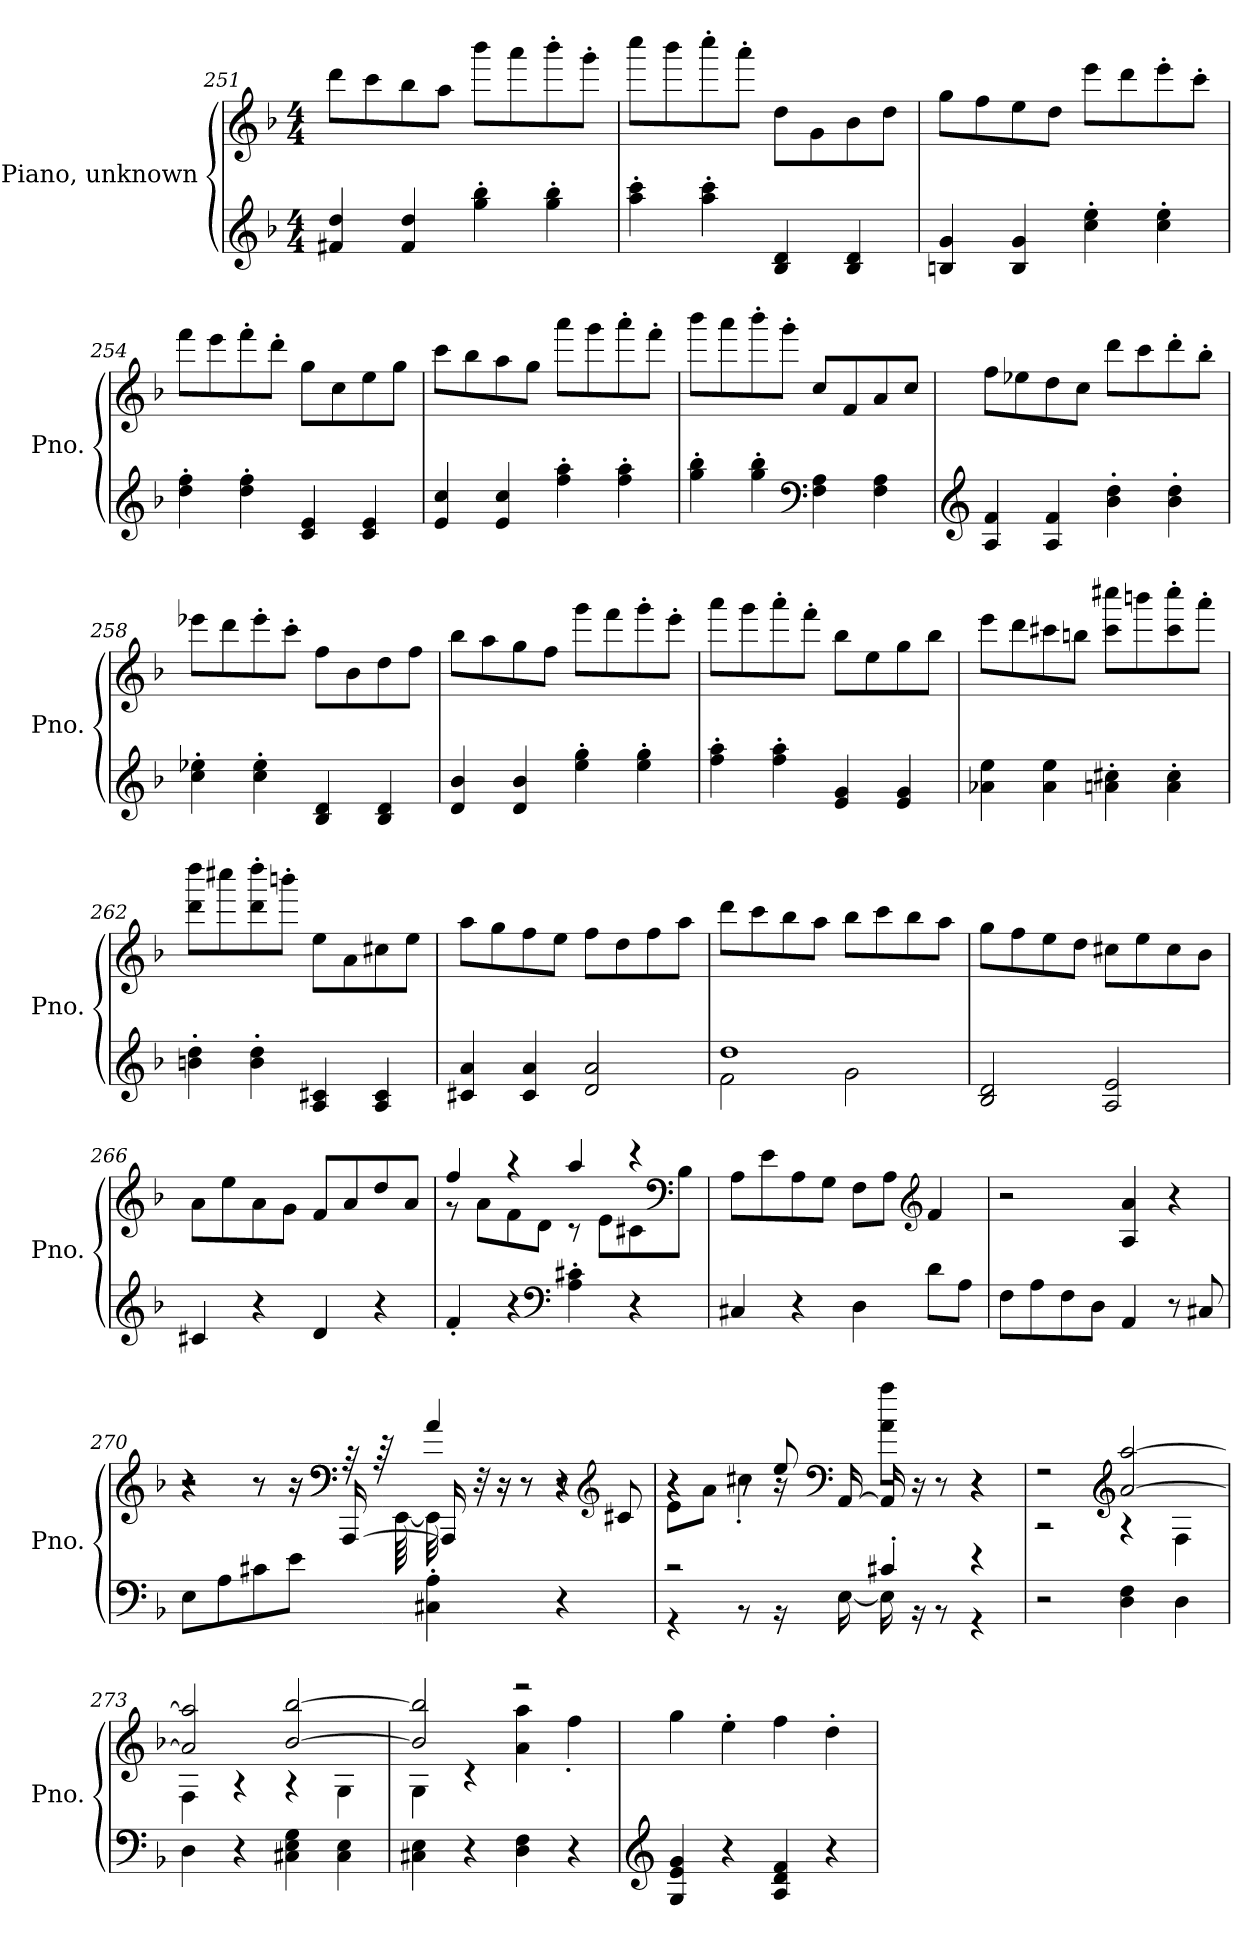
**kern	**kern
*part1	*part1
*staff2	*staff1
*I"Piano, unknown	*
*I'Pno.	*
*clefG2	*clefG2
*k[b-]	*k[b-]
*M4/4	*M4/4
=251	=251
4f#X/ 4dd/	8ddd\L
.	8ccc\
4f#/ 4dd/	8bb-\
.	8aa\J
4gg\' 4bb-\'	8bbb-\L
.	8aaa\
4gg\' 4bb-\'	8bbb-'\
.	8ggg'\J
=252	=252
4aa\' 4ccc\'	8cccc\L
.	8bbb-\
4aa\' 4ccc\'	8cccc'\
.	8aaa'\J
4B-/ 4d/	8dd\L
.	8g\
4B-/ 4d/	8b-\
.	8dd\J
!!LO:LB:g=z
=253	=253
4Bn/ 4g/	8gg\L
.	8ff\
4B/ 4g/	8ee\
.	8dd\J
4cc\' 4ee\'	8eee\L
.	8ddd\
4cc\' 4ee\'	8eee'\
.	8ccc'\J
=254	=254
4dd\' 4ff\'	8fff\L
.	8eee\
4dd\' 4ff\'	8fff'\
.	8ddd'\J
4c/ 4e/	8gg\L
.	8cc\
4c/ 4e/	8ee\
.	8gg\J
=255	=255
4e/ 4cc/	8ccc\L
.	8bb-\
4e/ 4cc/	8aa\
.	8gg\J
4ff\' 4aa\'	8aaa\L
.	8ggg\
4ff\' 4aa\'	8aaa'\
.	8fff'\J
=256	=256
4gg\' 4bb-\'	8bbb-\L
.	8aaa\
4gg\' 4bb-\'	8bbb-'\
.	8ggg'\J
*clefF4	*
4F\ 4A\	8cc/L
.	8f/
4F\ 4A\	8a/
.	8cc/J
!!LO:PB:g=z
=257	=257
*clefG2	*
4A/ 4f/	8ff\L
.	8ee-X\
4A/ 4f/	8dd\
.	8cc\J
4b-\' 4dd\'	8ddd\L
.	8ccc\
4b-\' 4dd\'	8ddd'\
.	8bb-'\J
=258	=258
4cc\' 4ee-X\'	8eee-X\L
.	8ddd\
4cc\' 4ee-\'	8eee-'\
.	8ccc'\J
4B-/ 4d/	8ff\L
.	8b-\
4B-/ 4d/	8dd\
.	8ff\J
=259	=259
4d/ 4b-/	8bb-\L
.	8aa\
4d/ 4b-/	8gg\
.	8ff\J
4ee\' 4gg\'	8ggg\L
.	8fff\
4ee\' 4gg\'	8ggg'\
.	8eee'\J
=260	=260
4ff\' 4aa\'	8aaa\L
.	8ggg\
4ff\' 4aa\'	8aaa'\
.	8fff'\J
4e/ 4g/	8bb-\L
.	8ee\
4e/ 4g/	8gg\
.	8bb-\J
!!LO:LB:g=z
=261	=261
4a-X\ 4ee\	8eee\L
.	8ddd\
4a-\ 4ee\	8ccc#X\
.	8bbn\J
4an\' 4cc#X\'	8ccc#\ 8cccc#X\L
.	8bbbn\
4a\' 4cc#\'	8ccc#\' 8cccc#\'
.	8aaa'\J
=262	=262
4bn\' 4dd\'	8ddd\ 8dddd\L
.	8cccc#X\
4b\' 4dd\'	8ddd\' 8dddd\'
.	8bbbn'\J
4A/ 4c#X/	8ee\L
.	8a\
4A/ 4c#/	8cc#X\
.	8ee\J
=263	=263
4c#X/ 4a/	8aa\L
.	8gg\
4c#/ 4a/	8ff\
.	8ee\J
2d/ 2a/	8ff\L
.	8dd\
.	8ff\
.	8aa\J
=264	=264
*^	*
1dd	2f\	8ddd\L
.	.	8ccc\
.	.	8bb-\
.	.	8aa\J
.	2g\	8bb-\L
.	.	8ccc\
.	.	8bb-\
.	.	8aa\J
*v	*v	*
!!LO:LB:g=z
=265	=265
2B-/ 2d/	8gg\L
.	8ff\
.	8ee\
.	8dd\J
2A/ 2e/	8cc#X\L
.	8ee\
.	8cc#\
.	8b-\J
=266	=266
4c#X/	8a\L
.	8ee\
4r	8a\
.	8g\J
4d/	8f/L
.	8a/
4r	8dd/
.	8a/J
=267	=267
*	*^
4f'/	4ff/	8r
.	.	8a\L
4r	4r	8f\
.	.	8d\J
*clefF4	*	*
4A\' 4c#X\'	4aa/	8r
.	.	8e\L
4r	4r	8c#X\
*	*clefF4	*
.	.	8B-\J
*	*v	*v
=268	=268
4C#X/	8A\L
.	8e\
4r	8A\
.	8G\J
4D\	8F\L
.	8A\J
*	*clefG2
8d\L	4f/
8A\J	.
!!LO:LB:g=z
=269	=269
8F\L	2r
8A\	.
8F\	.
8D\J	.
4AA/	4A/ 4a/
8r	4r
8C#X/	.
=270	=270
*	*^
*	*	*^
8E\L	2r	4r	4r
8A\	.	.	.
8c#X\	.	8r	8r
8e\J	.	16r	16r
*	*clefF4	*	*
.	.	32r	[16AAA/
.	.	64r	.
.	.	[64EE\	.
4C#X\' 4A\'	4a/	32EE\]	16AAA/]
.	.	32r	.
.	.	16r	16r
.	.	8r	8r
4r	8r	4r	4r
*	*clefG2	*	*
.	8c#X/	.	.
=271	=271	=271	=271
*^	*	*	*
2r	4r	4r	8e\L	4r
.	.	.	8a\J	.
.	8r	8r	4cc#X'\	8r
.	16r	8ee/	.	16r
*	*	*clefF4	*	*
.	[16E\	.	.	[16AA/
4c#X'/	16E\]	2r	4a\ 4aa\	16AA/]
.	16r	.	.	16r
.	8r	.	.	8r
4r	4r	.	4r	4r
*v	*v	*	*	*
*	*	*v	*v
!!LO:LB:g=z
=272	=272	=272
2r	2r	2r
*	*clefG2	*
4D\ 4F\	[2a/ [2aa/	4r
4D\	.	4F\
=273	=273	=273
4D\	2a/] 2aa/]	4F\
4r	.	4r
4C#X\ 4E\ 4G\	[2b-/ [2bb-/	4r
4C#\ 4E\	.	4G\
=274	=274	=274
4C#X\ 4E\	2b-/] 2bb-/]	4G\
4r	.	4r
4D\ 4F\	2r	4a\ 4aa\
4r	.	4ff'\
*	*v	*v
=275	=275
*clefG2	*
4G/ 4e/ 4g/	4gg\
4r	4ee'\
4A/ 4d/ 4f/	4ff\
4r	4dd'\
=	=
*-	*-
